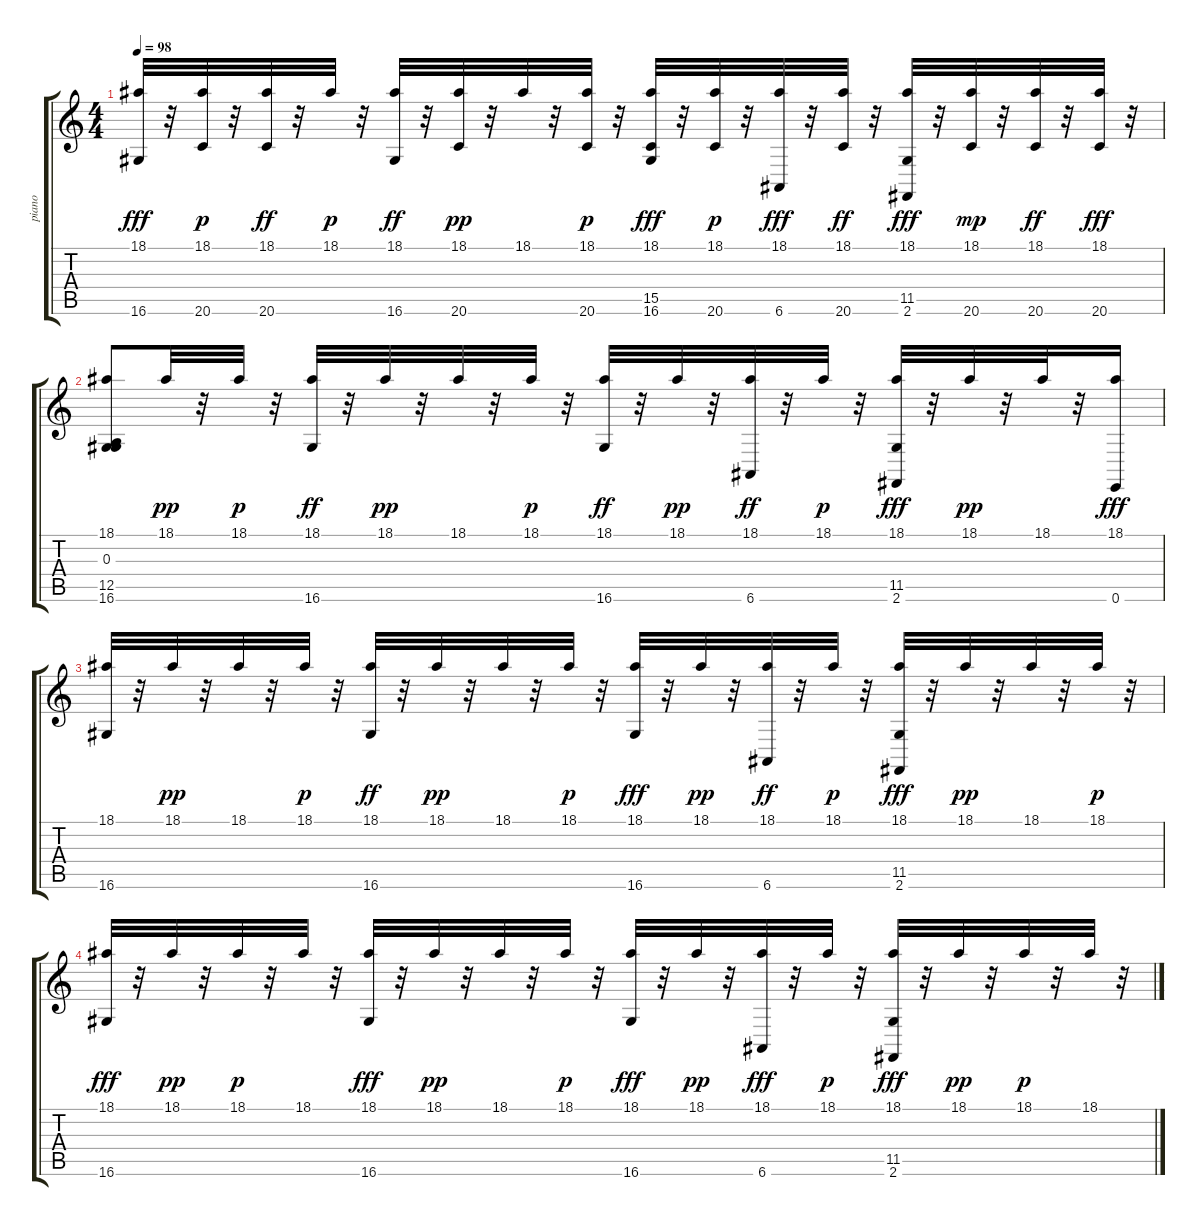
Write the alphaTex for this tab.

\track ("piano" "piano") {instrument acousticgrandpiano}
\staff {score tabs}
\tuning (E4 B3 G3 D3 A2 E2) {hide}
\ts (4 4)
\tempo 98
\clef g2
\ks c
(18.1 16.6).32{dy fff} r.32 (18.1 20.6).32{dy p} r.32 (18.1 20.6).32{dy ff} r.32 18.1.32{dy p} r.32 (18.1 16.6).32{dy ff} r.32 (18.1 20.6).32{dy pp} r.32 18.1.32 r.32 (18.1 20.6).32{dy p} r.32 (18.1 15.5 16.6).32{dy fff} r.32 (18.1 20.6).32{dy p} r.32 (18.1 6.6).32{dy fff} r.32 (18.1 20.6).32{dy ff} r.32 (18.1 11.5 2.6).32{dy fff} r.32 (18.1 20.6).32{dy mp} r.32 (18.1 20.6).32{dy ff} r.32 (18.1 20.6).32{dy fff} r.32 |
(18.1 0.3 12.5 16.6).8{instrument acousticgrandpiano} 18.1.32{dy pp} r.32 18.1.32{dy p} r.32 (18.1 16.6).32{dy ff} r.32 18.1.32{dy pp} r.32 18.1.32 r.32 18.1.32{dy p} r.32 (18.1 16.6).32{dy ff} r.32 18.1.32{dy pp} r.32 (18.1 6.6).32{dy ff} r.32 18.1.32{dy p} r.32 (18.1 11.5 2.6).32{dy fff} r.32 18.1.32{dy pp} r.32 18.1.32 r.32 (18.1 0.6).16{dy fff} |
(18.1 16.6).32 r.32 18.1.32{dy pp} r.32 18.1.32 r.32 18.1.32{dy p} r.32 (18.1 16.6).32{dy ff} r.32 18.1.32{dy pp} r.32 18.1.32 r.32 18.1.32{dy p} r.32 (18.1 16.6).32{dy fff} r.32 18.1.32{dy pp} r.32 (18.1 6.6).32{dy ff} r.32 18.1.32{dy p} r.32 (18.1 11.5 2.6).32{dy fff} r.32 18.1.32{dy pp} r.32 18.1.32 r.32 18.1.32{dy p} r.32 |
(18.1 16.6).32{dy fff} r.32 18.1.32{dy pp} r.32 18.1.32{dy p} r.32 18.1.32 r.32 (18.1 16.6).32{dy fff} r.32 18.1.32{dy pp} r.32 18.1.32 r.32 18.1.32{dy p} r.32 (18.1 16.6).32{dy fff} r.32 18.1.32{dy pp} r.32 (18.1 6.6).32{dy fff} r.32 18.1.32{dy p} r.32 (18.1 11.5 2.6).32{dy fff} r.32 18.1.32{dy pp} r.32 18.1.32{dy p} r.32 18.1.32 r.32
